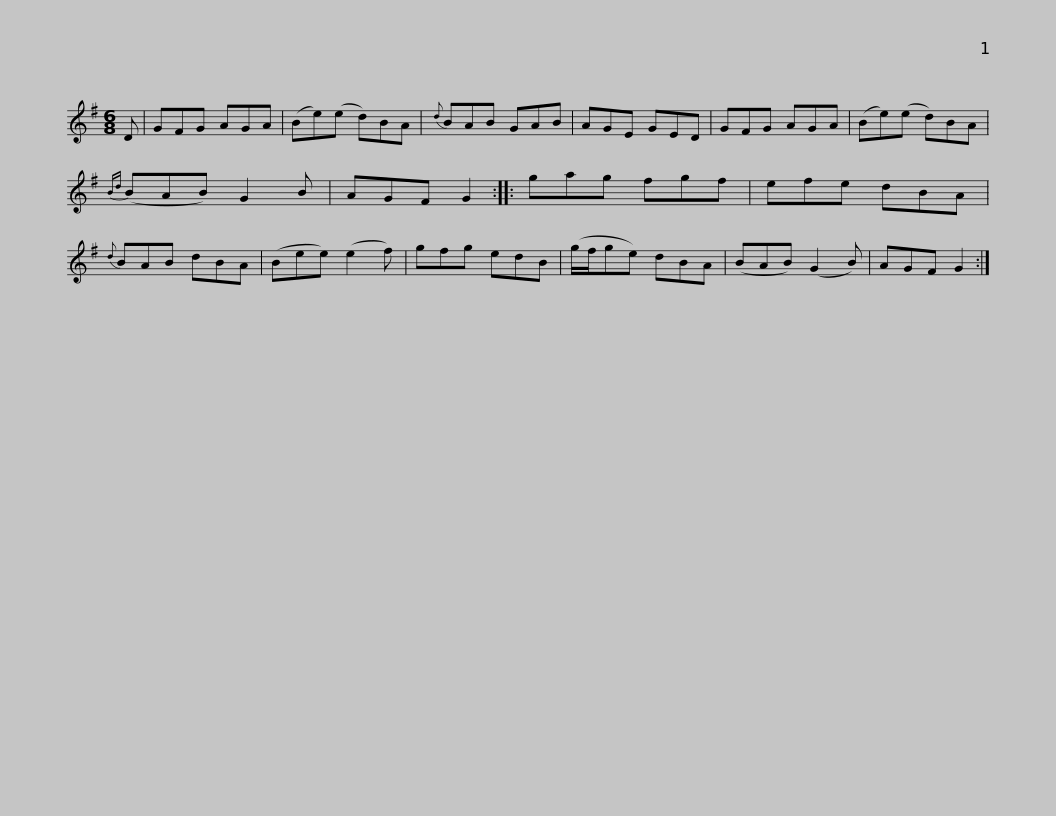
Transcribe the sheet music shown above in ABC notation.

X:1
L:1/8
M:6/8
I:linebreak $
K:G
V:1 treble
V:1
 D | GFG AGA | (Be)(e d)BA |{d} BAB GAB | AGE GED | %5
 GFG AGA | (Be)(e d)BA |{Bd} (BAB) G2 B |$ AGF G2 :: gag fgf | %10
 efe dBA |{d} BAB dBA | (Bee) (e2 f) | gfg edB | (g/f/ge) dBA |$ %15
 (BAB) (G2 B) | AGF G2 :| %17
